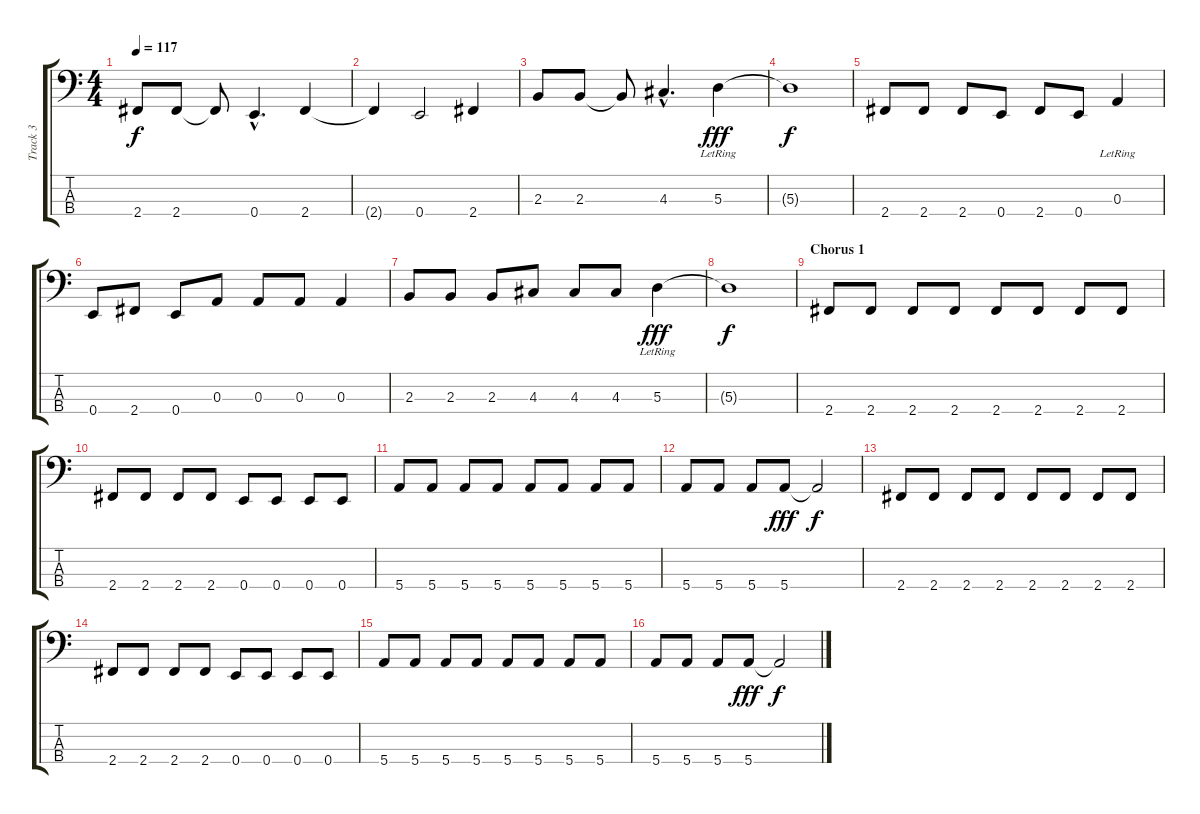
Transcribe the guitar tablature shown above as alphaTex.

\track ("Track 3" "Track 3") {instrument electricbassfinger}
\staff {score tabs}
\tuning (G2 D2 A1 E1) {hide}
\ts (4 4)
\tempo 117
\clef f4
\ks c
2.4.8{dy f volume 12} 2.4.8 2.4{t}.8 0.4{hac}.4{d} 2.4.4 |
2.4{t}.4 0.4.2 2.4.4 |
2.3.8 2.3.8 2.3{t}.8 4.3{hac}.4{d} 5.3{lr}.4{dy fff volume 16} |
5.3{t}.1{dy f} |
2.4.8{volume 12} 2.4.8 2.4.8 0.4.8 2.4.8 0.4.8 0.3{lr}.4 |
0.4.8 2.4.8 0.4.8 0.3.8 0.3.8 0.3.8 0.3.4 |
2.3.8 2.3.8 2.3.8 4.3.8 4.3.8 4.3.8 5.3{lr}.4{dy fff volume 16} |
5.3{t}.1{dy f} |
\section ("" "Chorus 1")
2.4.8{volume 12} 2.4.8 2.4.8 2.4.8 2.4.8 2.4.8 2.4.8 2.4.8 |
2.4.8 2.4.8 2.4.8 2.4.8 0.4.8 0.4.8 0.4.8 0.4.8 |
5.4.8 5.4.8 5.4.8 5.4.8 5.4.8 5.4.8 5.4.8 5.4.8 |
5.4.8 5.4.8 5.4.8 5.4.8{dy fff} 5.4{t}.2{dy f} |
2.4.8 2.4.8 2.4.8 2.4.8 2.4.8 2.4.8 2.4.8 2.4.8 |
2.4.8 2.4.8 2.4.8 2.4.8 0.4.8 0.4.8 0.4.8 0.4.8 |
5.4.8 5.4.8 5.4.8 5.4.8 5.4.8 5.4.8 5.4.8 5.4.8 |
5.4.8 5.4.8 5.4.8 5.4.8{dy fff} 5.4{t}.2{dy f}
